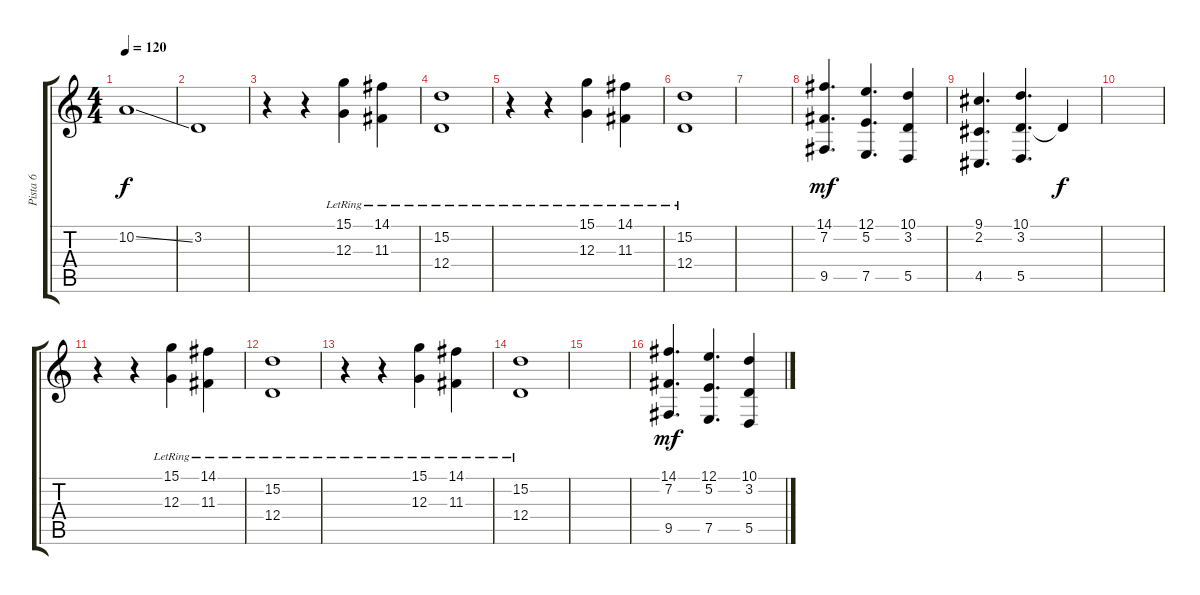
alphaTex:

\track ("Pista 6" "Pista 6") {instrument vibraphone}
\staff {score tabs}
\tuning (E4 B3 G3 D3 A2 E2) {hide}
\ts (4 4)
\tempo 120
\clef g2
\ks c
10.2{ss}.1{dy f} |
3.2.1 |
r.4 r.4 (15.1 12.3{lr}).4{volume 7 instrument vibraphone} (14.1 11.3{lr}).4 |
(15.2 12.4{lr}).1 |
r.4 r.4 (15.1 12.3{lr}).4 (14.1 11.3{lr}).4 |
(15.2{lr} 12.4).1 |
|
(14.1 7.2 9.5).4{d dy mf volume 16 instrument synthstrings2} (12.1 5.2 7.5).4{d} (10.1 3.2 5.5).4 |
(9.1 2.2 4.5).4{d} (10.1 3.2 5.5).4{d} 3.2{t}.4{dy f} |
|
r.4 r.4 (15.1 12.3{lr}).4{volume 8 instrument vibraphone} (14.1 11.3{lr}).4 |
(15.2 12.4{lr}).1 |
r.4 r.4 (15.1 12.3{lr}).4 (14.1 11.3{lr}).4 |
(15.2{lr} 12.4).1 |
|
(14.1 7.2 9.5).4{d dy mf volume 16 instrument synthstrings2} (12.1 5.2 7.5).4{d} (10.1 3.2 5.5).4
